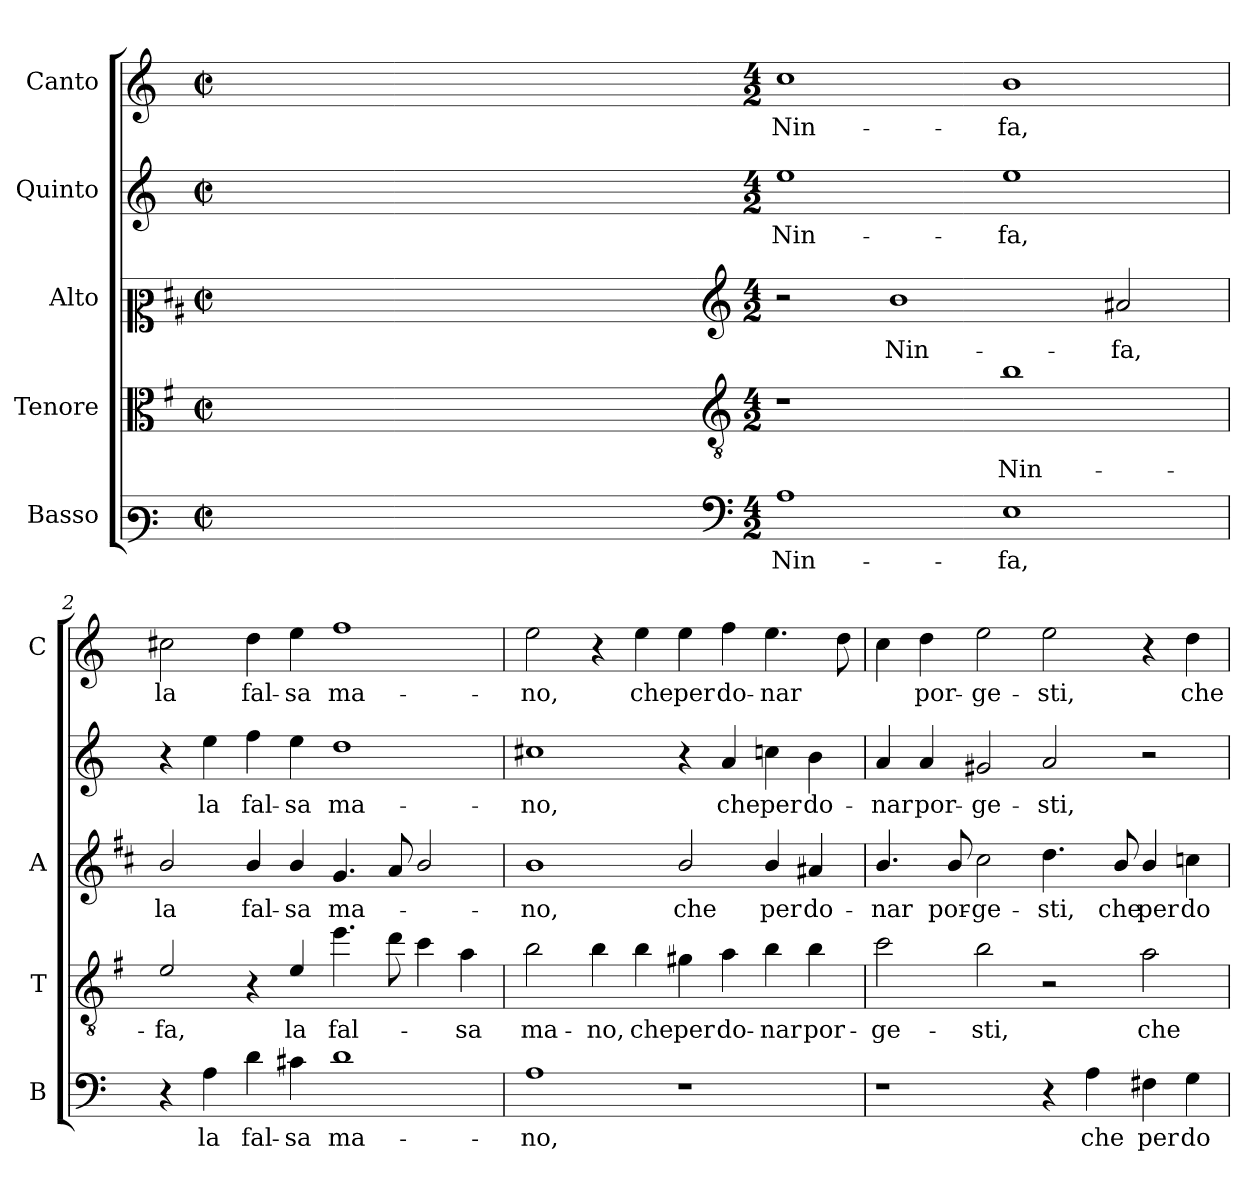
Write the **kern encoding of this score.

**kern	**text	**kern	**text	**kern	**text	**kern	**text	**kern	**text
*part5	*part5	*part4	*part4	*part3	*part3	*part2	*part2	*part1	*part1
*staff5	*staff5	*staff4	*staff4	*staff3	*staff3	*staff2	*staff2	*staff1	*staff1
*I"Basso	*	*I"Tenore	*	*I"Alto	*	*I"Quinto	*	*I"Canto	*
*I'B	*	*I'T	*	*I'A	*	*	*	*I'C	*
*clefF3	*	*clefC3	*	*clefC2	*	*clefG2	*	*clefG2	*
*	*	*ITrd4c7	*	*ITrd1c2	*	*	*	*	*
*k[]	*	*k[]	*	*k[]	*	*k[]	*	*k[]	*
*C:	*	*C:	*	*C:	*	*C:	*	*C:	*
*M2/2	*	*M2/2	*	*M2/2	*	*M2/2	*	*M2/2	*
*met(c|)	*	*met(c|)	*	*met(c|)	*	*met(c|)	*	*met(c|)	*
=	=	=	=	=	=	=	=	=	=
1ryy	.	1ryy	.	1ryy	.	1ryy	.	1ryy	.
=1X-	=1X-	=1X-	=1X-	=1X-	=1X-	=1X-	=1X-	=1X-	=1X-
4ryy	.	4ryy	.	4ryy	.	4ryy	.	4ryy	.
4ryy	.	4ryy	.	4ryy	.	4ryy	.	4ryy	.
4ryy	.	4ryy	.	4ryy	.	4ryy	.	4ryy	.
4ryy	.	4ryy	.	4ryy	.	4ryy	.	4ryy	.
=1-	=1-	=1-	=1-	=1-	=1-	=1-	=1-	=1-	=1-
*clefF4	*	*clefGv2	*	*clefG2	*	*	*	*	*
*M4/2	*	*M4/2	*	*M4/2	*	*M4/2	*	*M4/2	*
!	!LO:LY:b	!	!	!	!	!	!LO:LY:b	!	!LO:LY:b
1A	Nin-	1r	.	2r	.	1ee	Nin-	1cc	Nin-
!	!	!	!	!	!LO:LY:b	!	!	!	!
.	.	.	.	1a	Nin-	.	.	.	.
!	!LO:LY:b	!	!LO:LY:b	!	!	!	!LO:LY:b	!	!LO:LY:b
1E	-fa,	1e	Nin-	.	.	1ee	-fa,	1b	-fa,
!	!	!	!	!	!LO:LY:b	!	!	!	!
.	.	.	.	2g#X/	-fa,	.	.	.	.
=2	=2	=2	=2	=2	=2	=2	=2	=2	=2
!	!	!	!LO:LY:b	!	!LO:LY:b	!	!	!	!LO:LY:b
4r	.	2A/	-fa,	2a/	la	4r	.	2cc#X\	la
!	!LO:LY:b	!	!	!	!	!	!LO:LY:b	!	!
4A\	la	.	.	.	.	4ee\	la	.	.
!	!LO:LY:b	!	!	!	!LO:LY:b	!	!LO:LY:b	!	!LO:LY:b
4d\	fal-	4r	.	4a/	fal-	4ff\	fal-	4dd\	fal-
!	!LO:LY:b	!	!LO:LY:b	!	!LO:LY:b	!	!LO:LY:b	!	!LO:LY:b
4c#X\	-sa	4A/	la	4a/	-sa	4ee\	-sa	4ee\	-sa
!	!LO:LY:b	!	!LO:LY:b	!	!LO:LY:b	!	!LO:LY:b	!	!LO:LY:b
1d	ma-	4.a\	fal-	4.f/	ma-	1dd	ma-	1ff	ma-
.	.	8g\	.	8g/	.	.	.	.	.
.	.	4f\	.	2a/	.	.	.	.	.
!	!	!	!LO:LY:b	!	!	!	!	!	!
.	.	4d\	-sa	.	.	.	.	.	.
=3	=3	=3	=3	=3	=3	=3	=3	=3	=3
!	!LO:LY:b	!	!LO:LY:b	!	!LO:LY:b	!	!LO:LY:b	!	!LO:LY:b
1A	-no,	2e\	ma-	1a	-no,	1cc#X	-no,	2ee\	-no,
!	!	!	!LO:LY:b	!	!	!	!	!	!
.	.	4e\	-no,	.	.	.	.	4r	.
!	!	!	!LO:LY:b	!	!	!	!	!	!LO:LY:b
.	.	4e\	che	.	.	.	.	4ee\	che
!	!	!	!LO:LY:b	!	!LO:LY:b	!	!	!	!LO:LY:b
1r	.	4c#X\	per	2a/	che	4r	.	4ee\	per
!	!	!	!LO:LY:b	!	!	!	!LO:LY:b	!	!LO:LY:b
.	.	4d\	do-	.	.	4a/	che	4ff\	do-
!	!	!	!LO:LY:b	!	!LO:LY:b	!	!LO:LY:b	!	!LO:LY:b
.	.	4e\	-nar	4a/	per	4ccn\	per	4.ee\	-nar
!	!	!	!LO:LY:b	!	!LO:LY:b	!	!LO:LY:b	!	!
.	.	4e\	por-	4g#X/	do-	4b\	do-	.	.
.	.	.	.	.	.	.	.	8dd\	.
!!LO:LB:g=z
=4	=4	=4	=4	=4	=4	=4	=4	=4	=4
!	!	!	!LO:LY:b	!	!LO:LY:b	!	!LO:LY:b	!	!
1r	.	2f\	-ge-	4.a/	-nar	4a/	-nar	4cc\	.
!	!	!	!	!	!	!	!LO:LY:b	!	!LO:LY:b
.	.	.	.	.	.	4a/	por-	4dd\	por-
!	!	!	!	!	!LO:LY:b	!	!	!	!
.	.	.	.	8a/	por-	.	.	.	.
!	!	!	!LO:LY:b	!	!LO:LY:b	!	!LO:LY:b	!	!LO:LY:b
.	.	2e\	-sti,	2b\	-ge-	2g#X/	-ge-	2ee\	-ge-
!	!	!	!	!	!LO:LY:b	!	!LO:LY:b	!	!LO:LY:b
4r	.	2r	.	4.cc\	-sti,	2a/	-sti,	2ee\	-sti,
!	!LO:LY:b	!	!	!	!	!	!	!	!
4A\	che	.	.	.	.	.	.	.	.
!	!	!	!	!	!LO:LY:b	!	!	!	!
.	.	.	.	8a/	che	.	.	.	.
!	!LO:LY:b	!	!LO:LY:b	!	!LO:LY:b	!	!	!	!
4F#X\	per	2d\	che	4a/	per	2r	.	4r	.
!	!LO:LY:b	!	!	!	!LO:LY:b	!	!	!	!LO:LY:b
4G\	do-	.	.	4b-X\	do-	.	.	4dd\	che
=	=	=	=	=	=	=	=	=	=
*-	*-	*-	*-	*-	*-	*-	*-	*-	*-
